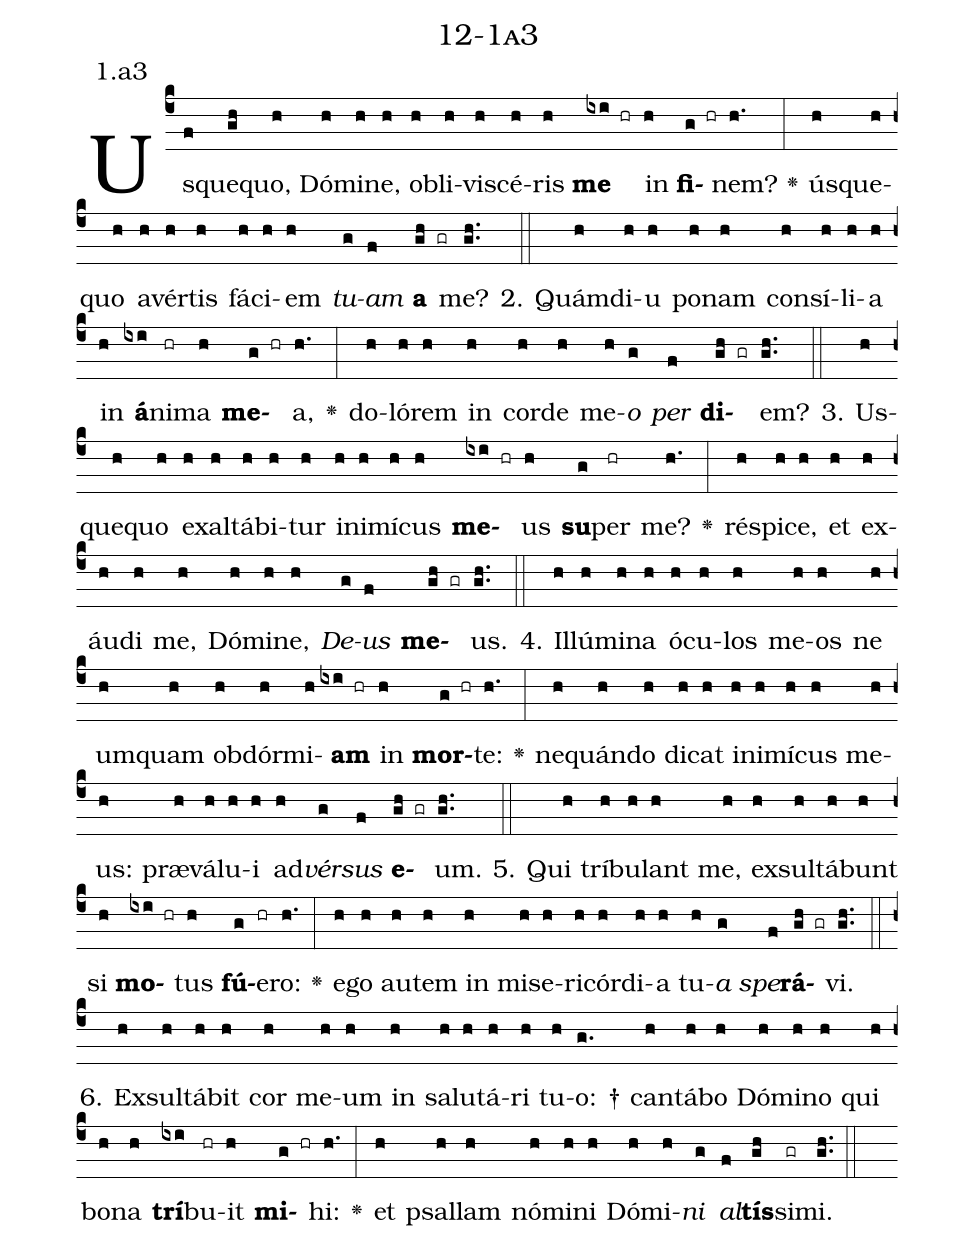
name: 12-1a3;
annotation: 1.a3;
%%
(c4)Us(f)que(gh)quo,(h) Dó(h)mi(h)ne,(h) ob(h)li(h)vi(h)scé(h)ris(h) <b>me</b>(ixi hr) in(h) <b>fi</b>(g hr)nem?(h.) <v>\greheightstar</v>(:) ús(h)que(h)quo(h) a(h)vér(h)tis(h) fá(h)ci(h)em(h) <i>tu</i>(g)<i>am</i>(f) <b>a</b>(gh gr) me?(gh..) (::)
2. Quám(h)di(h)u(h) po(h)nam(h) con(h)sí(h)li(h)a(h) in(h) <b>á</b>(ixi)ni(hr)ma(h) <b>me</b>(g hr)a,(h.) <v>\greheightstar</v>(:) do(h)ló(h)rem(h) in(h) cor(h)de(h) me(h)<i>o</i>(g) <i>per</i>(f) <b>di</b>(gh gr)em?(gh..) (::)
3. Us(h)que(h)quo(h) ex(h)al(h)tá(h)bi(h)tur(h) in(h)i(h)mí(h)cus(h) <b>me</b>(ixi hr)us(h) <b>su</b>(g)per(hr) me?(h.) <v>\greheightstar</v>(:) ré(h)spi(h)ce,(h) et(h) ex(h)áu(h)di(h) me,(h) Dó(h)mi(h)ne,(h) <i>De</i>(g)<i>us</i>(f) <b>me</b>(gh gr)us.(gh..) (::)
4. Il(h)lú(h)mi(h)na(h) ó(h)cu(h)los(h) me(h)os(h) ne(h) um(h)quam(h) ob(h)dór(h)mi(h)<b>am</b>(ixi hr) in(h) <b>mor</b>(g hr)te:(h.) <v>\greheightstar</v>(:) ne(h)quán(h)do(h) di(h)cat(h) in(h)i(h)mí(h)cus(h) me(h)us:(h) præ(h)vá(h)lu(h)i(h) ad(h)<i>vér</i>(g)<i>sus</i>(f) <b>e</b>(gh gr)um.(gh..) (::)
5. Qui(h) trí(h)bu(h)lant(h) me,(h) ex(h)sul(h)tá(h)bunt(h) si(h) <b>mo</b>(ixi hr)tus(h) <b>fú</b>(g)e(hr)ro:(h.) <v>\greheightstar</v>(:) e(h)go(h) au(h)tem(h) in(h) mi(h)se(h)ri(h)cór(h)di(h)a(h) tu(h)<i>a</i>(g) <i>spe</i>(f)<b>rá</b>(gh gr)vi.(gh..) (::)
6. Ex(h)sul(h)tá(h)bit(h) cor(h) me(h)um(h) in(h) sa(h)lu(h)tá(h)ri(h) tu(h)o: †(g.) can(h)tá(h)bo(h) Dó(h)mi(h)no(h) qui(h) bo(h)na(h) <b>trí</b>(ixi)bu(hr)it(h) <b>mi</b>(g hr)hi:(h.) <v>\greheightstar</v>(:) et(h) psal(h)lam(h) nó(h)mi(h)ni(h) Dó(h)mi(h)<i>ni</i>(g) <i>al</i>(f)<b>tís</b>(gh)si(gr)mi.(gh..) (::)
